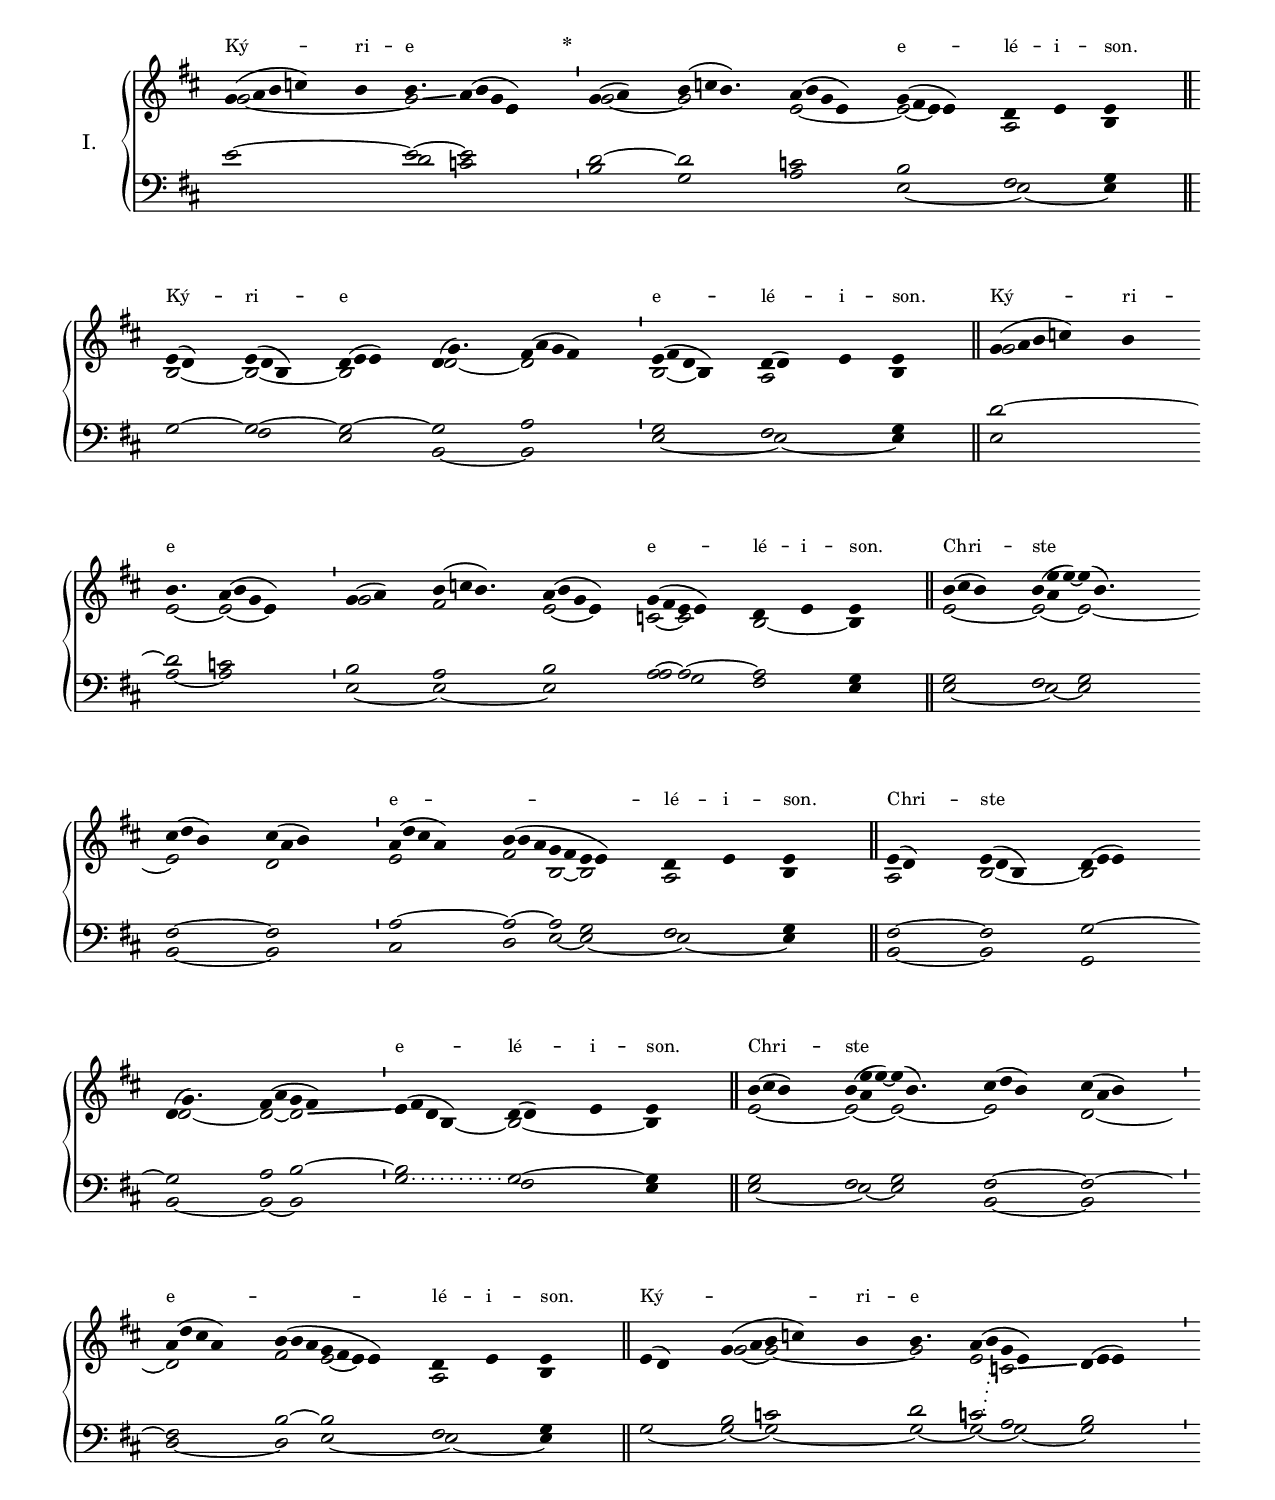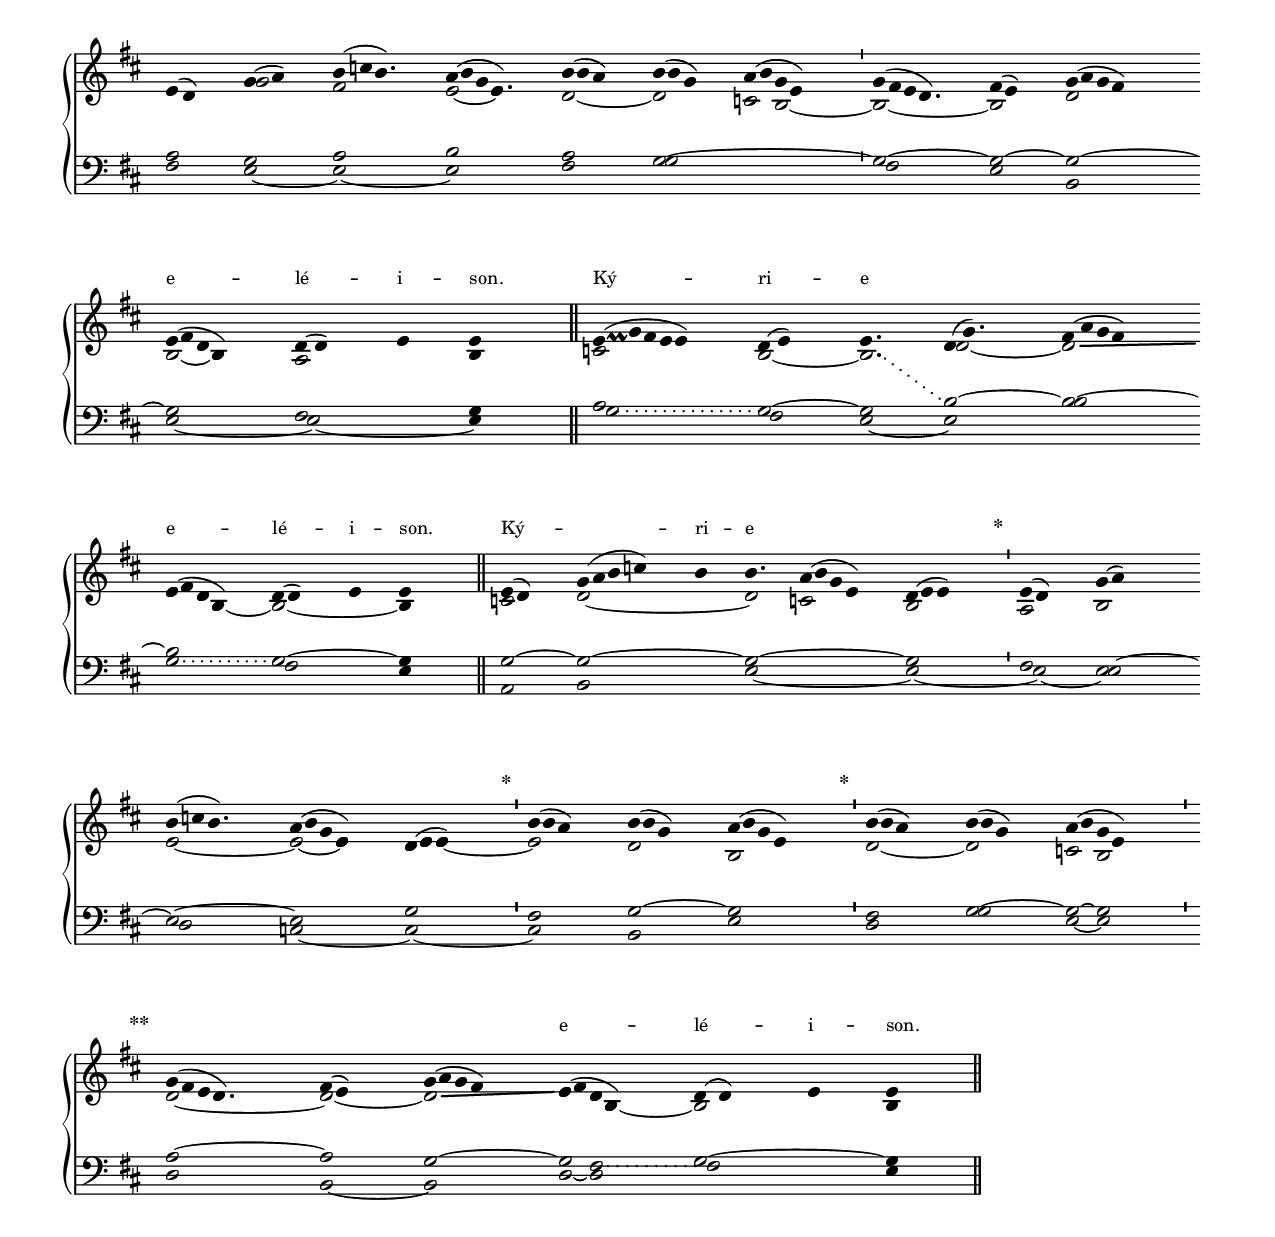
\version "2.18"
\include "gregorian.ly"
\include "noh2.ily"

%Page reference: page v.124
%(volume.page)

%Proofed 3/14

global = {
 \key e \dorian
 \cadenzaOn 
 \override Glissando #'thickness = #2.0
 \override Glissando #'breakable = ##t 
}

chantText = \lyricmode {
Ký -- ri -- e _ 
\set stanza = " * " _ _ _ e -- lé -- i -- son. 
Ký -- ri -- e _ _ e -- lé -- i -- son. 
Ký -- ri -- e _ _ _ _ e -- lé -- i -- son. 
Chri -- ste _ _ e -- _ lé -- i -- son. 
Chri -- ste _ _ _ e -- lé -- i -- son. 
Chri -- ste _ _ e -- _ lé -- i -- son. 
Ký -- _ ri -- e _ _ _ _ _ _ _ _ _ _ _ _ e -- lé -- i -- son. 
Ký -- ri -- e _ _ e -- lé -- i -- son. 
Ký -- _ ri -- e _ _ 
\set stanza = " * " _ _ _ _ _ 
\set stanza = " * " _ _ _ 
\set stanza = " * " _ _ _ 
\set stanza = " ** "  _ _ _ e -- lé -- i -- son. }

chantMusic = {
\tieDown    g'4 ( a'4 b'4 c''4) b'4 b'4. a'4 ( b'4 g'4 e'4) \divisioMinima
  g'4 ( a'4) b'4 ( c''4 b'4.) a'4 ( b'4 g'4 e'4) g'4 ( fis'4 e'4 e'4) d'4 e'4 e'4 \finalis
 \forceBreak
 e'4 ( d'4) e'4 ( d'4 b4) d'4 ( e'4 e'4) d'4 ( g'4.) fis'4 ( a'4 g'4 fis'4) \divisioMinima
 e'4 ( fis'4 d'4 b4) d'4 ( d'4) e'4 e'4 \finalis
  g'4 ( a'4 b'4 c''4) b'4 \forceBreak
 b'4. a'4 ( b'4 g'4 e'4) \divisioMinima
  g'4 ( a'4) b'4 ( c''4 b'4.) a'4 ( b'4 g'4 e'4) g'4 ( fis'4 e'4 e'4) d'4 e'4 e'4 \finalis
 b'4 ( cis''4 b'4) b'4 ( a'4 e''4 e''4) ~ e''4 ( b'4.) \forceBreak
 cis''4 ( d''4 b'4) cis''4 ( a'4 b'4) \divisioMinima
 a'4 ( d''4 cis''4 a'4) b'4 ( b'4 a'4 g'4 fis'4 e'4 e'4) d'4 e'4 e'4 \finalis
 e'4 ( d'4) e'4 ( d'4 b4) d'4 ( e'4 e'4) \forceBreak
 d'4 ( g'4.) fis'4 ( a'4 g'4 fis'4) \divisioMinima
 e'4 ( fis'4 d'4 b4) d'4 ( d'4) e'4 e'4 \finalis
 b'4 ( cis''4 b'4) b'4 ( a'4 e''4 e''4) ~ e''4 ( b'4.) cis''4 ( d''4 b'4) cis''4 ( a'4 b'4) \divisioMinima
 \forceBreak
 a'4 ( d''4 cis''4 a'4) b'4 ( b'4 a'4 g'4 fis'4 e'4 e'4) d'4 e'4 e'4 \finalis
  e'4 ( d'4) g'4 ( a'4 b'4 c''4) b'4 b'4. a'4 ( b'4 g'4 e'4) d'4 ( e'4 e'4) \divisioMinima
 \forceBreak
  e'4 ( d'4) g'4 ( a'4) b'4 ( c''4 b'4.) a'4 ( b'4 g'4 e'4.) b'4 ( b'4 a'4) b'4 ( b'4 g'4) a'4 ( b'4 g'4 e'4) \divisioMinima
 g'4 ( fis'4 e'4 d'4.) fis'4 ( e'4) g'4 ( a'4 g'4 fis'4) \forceBreak
 e'4 ( fis'4 d'4 b4) d'4 ( d'4) e'4 e'4 \finalis
 e'4 ( \quil fis' g'4 fis'4 e'4 e'4) d'4 ( e'4) e'4. d'4 ( g'4.) fis'4 ( a'4 g'4 fis'4) 
 \forceBreak
 e'4 ( fis'4 d'4 b4) d'4 ( d'4) e'4 e'4 \finalis
  e'4 ( d'4) g'4 ( a'4 b'4 c''4) b'4 b'4. a'4 ( b'4 g'4 e'4) d'4 ( e'4 e'4) \divisioMinima
  e'4 ( d'4) g'4 ( a'4) \forceBreak
 b'4 ( c''4 b'4.) a'4 ( b'4 g'4 e'4) d'4 ( e'4 e'4) \divisioMinima
 b'4 ( b'4 a'4) b'4 ( b'4 g'4) a'4 ( b'4 g'4 e'4) \divisioMinima
 b'4 ( b'4 a'4) b'4 ( b'4 g'4) a'4 ( b'4 g'4 e'4) \divisioMinima
 \forceBreak
 g'4 ( fis'4 e'4 d'4.) fis'4 ( e'4) g'4 ( a'4 g'4 fis'4) e'4 ( fis'4 d'4 b4) d'4 ( d'4) e'4 e'4 \finalis

}

altoMusic = {
g'2*5/2 ~ g'2*3/4 -\tweak Glissando.Y-offset #-0.8 \glissando a'4 b'4 g'4 e'4 \divisioMinima g'2 ~ g'2*7/4 e'2*4/2 ~ e'2 ~ e'4 e'4 a2 b4 \finalis
b2 ~ b2*3/2 ~ b2*3/2 d'2*5/4 ~ d'2*4/2 \divisioMinima
b2*3/2 ~ b4 a2*3/2 b4 g'2*5/2 e'2*3/4 ~ e'2*3/2 ~ e'4 g'2 fis'2*7/4 e'2*3/2 ~ e'4 c'2 ~ c'2 b2 ~ b4 \finalis
e'2*3/2 ~ e'2*4/2 ~ e'2*5/4 ~ e'2*3/2 d'2*3/2 \divisioMinima
e'2*4/2 fis'2*3/2 b2 ~ b2 a2 b4 \finalis
a2 b2*3/2 ~ b2*3/2 d'2*5/4 ~ d'2 ~ d'2 -\tweak Glissando.Y-offset #-0.8 \glissando \divisioMinima
e'4 fis'4 d'4 b4 ~ b2*3/2 ~ b4 \finalis
e'2*3/2 ~ e'2*4/2 ~ e'2*5/4 ~ e'2*3/2 d'2*3/2 ~ \divisioMinima
d'2*4/2 fis'2*3/2 e'2 ~ e'4 e'4 a2 b4 r2 g'2 ~ g'2*3/2 ~ g'2*3/4 e'2 c'2 -\tweak Glissando.Y-offset #-0.8 \glissando d'4 e'4 e'4 r2 g'2 fis'2*7/4 e'2*3/2 ~ e'4. d'2*3/2 ~ d'2*3/2 c'2 b2 ~ \divisioMinima
b2*9/4 ~ b2 d'2*4/2 b2*3/2 ~ b4 a2*3/2 b4 \finalis
c'2*6/2 b2 ~ b2*3/4 d'2*5/4 ~ d'2*4/2 -\tweak Glissando.Y-offset #-0.8 \glissando e'4 fis'4 d'4 b4 ~ 
b2*3/2 ~ b4 c'2 d'2*5/2 ~ d'2*3/4 c'2*4/2 b2*3/2 a2 b2 e'2*7/4 ~ e'2*3/2 ~ e'4 d'4 e'4 e'4 ~ \divisioMinima
e'2*3/2 d'2*3/2 b2*4/2 \divisioMinima
d'2*3/2 ~ d'2*3/2 c'2 b2 \divisioMinima
d'2*9/4 ~ d'2 ~ d'2*4/2 -\tweak Glissando.Y-offset #-0.8 \glissando e'4 fis'4 d'4 b4 ~ b2*3/2 b4 \finalis
}

tenorMusic = {
e'2*5/2 ~ e'2*3/4 ~ e'2*4/2 \divisioMinima
d'2 ~ d'2*7/4 c'2*4/2 b2*4/2 fis2 g4 \finalis
g2 ~ g2*3/2 ~ g2*3/2 ~ g2*5/4 a2*4/2 \divisioMinima
g2*4/2 fis2*3/2 g4 \finalis
d'2*5/2 ~ d'2*3/4 c'2*4/2 \divisioMinima
b2 a2*7/4 b2*4/2 a2 ~ a2 ~ a2 g4 \finalis
g2*3/2 fis2*4/2 g2*5/4 fis2*3/2 ~ fis2*3/2 \divisioMinima
a2*4/2 ~ a2*3/2 ~ a2 g2 fis2 g4 \finalis
fis2 ~ fis2*3/2 g2*3/2 ~ g2*5/4 a2 b2 ~ \divisioMinima
b2*4/2 g2*3/2 ~ g4 \finalis
g2*3/2 fis2*4/2 g2*5/4 fis2*3/2 ~ fis2*3/2 ~ \divisioMinima
fis2*4/2 b2*3/2 ~ b2*4/2 fis2 g4 \finalis
r2 b2 c'2*3/2 d'2*3/4 c'2 a2 b2*3/2 \divisioMinima
a2 g2 a2*7/4 b2*9/4 a2*3/2 g2*7/2 ~ \divisioMinima
g2*9/4 ~ g2 ~ g2*4/2 ~ g2*4/2 fis2*3/2 g4 \finalis
a2*6/2 g2 ~ g2*3/4 b2*5/4 ~ b2*4/2 ~ b2*4/2 g2*3/2 ~ g4 \finalis
g2 ~ g2*5/2 ~ g2*11/4 ~ g2*3/2 \divisioMinima fis2 \shiftRight e2 ~ e2*7/4 ~ e2*4/2 g2*3/2 \divisioMinima
fis2*3/2 g2*3/2 ~ g2*4/2 \divisioMinima
fis2*3/2 g2*3/2 ~ g2 ~ g2 \divisioMinima
a2*9/4 ~ a2 g2*4/2 ~ g2 fis2 g2*3/2 ~ g4 \finalis
}

bassMusic = {
r2*5/2 d'2*3/4 c'2*4/2 b2 g2*7/4 a2*4/2 e2*4/2 ~ e2 ~ e4 \finalis
r2 fis2*3/2 e2*3/2 b,2*5/4 ~ b,2*4/2 \divisioMinima
e2*4/2 ~ e2*3/2 ~ e4 e2*5/2 a2*3/4 ~ a2*4/2 e2 ~ e2*7/4 ~ e2*4/2 \shiftRight a2 g2 fis2 e4 \finalis
e2*3/2 ~ e2*4/2 ~ e2*5/4 b,2*3/2 ~ b,2*3/2 \divisioMinima
cis2*4/2 d2*3/2 e2 ~ e2 ~ e2 ~ e4 \finalis
b,2 ~ b,2*3/2 g,2*3/2 b,2*5/4 ~ b,2 ~ b,2 \divisioMinima
g2*4/2 fis2*3/2 e4 \finalis
e2*3/2 ~ e2*4/2 ~ e2*5/4 b,2*3/2 ~ b,2*3/2 \divisioMinima
d2*4/2 ~ d2*3/2 e2*4/2 ~ e2 ~ e4 g2 ~ g2 ~ g2*3/2 ~ g2*3/4 ~ g2 ~ g2 ~ g2*3/2 fis2 e2 ~ e2*7/4 ~ e2*9/4 fis2*3/2 \shiftRight g2*7/2 \divisioMinima
fis2*9/4 e2 b,2*4/2 e2*4/2 ~ e2*3/2 ~ e4 \finalis
g2*6/2 fis2 e2*3/4 ~ e2*5/4 \shiftRight b2*4/2 
g2*4/2 fis2*3/2 e4 a,2 b,2*5/2 e2*11/4 ~ e2*3/2 ~ e2 ~ e2 d2*7/4 c2*4/2 ~ c2*3/2 ~ \divisioMinima
c2*3/2 b,2*3/2 e2*4/2 \divisioMinima
d2*3/2 \shiftRight g2*3/2 e2 ~ e2 \divisioMinima
d2*9/4 b,2 ~ b,2*4/2 d2 ~ d2 fis2*3/2 e4 \finalis
}

voiceLines = {
\voiceLineStyle


s2*241/4
\allowVoiceLineBreak
\voiceLine "down" "down" g2*4/2 g2*1/2


s2*41/2
\allowVoiceLineBreak
\voiceLine "down" "up" c'2*2/2 c'2*1/2


s2*89/4
\allowVoiceLineBreak
\voiceLine "down" "down" g2*6/2 g2*1/2


s2*1/2
\allowVoiceLineBreak
\voiceLine "up" "down" b4. b2*1/2


s2*11/4
\allowVoiceLineBreak
\voiceLine "down" "down" g2*4/2 g2*1/2


s2*131/4
\allowVoiceLineBreak
\offsetVoiceLineY
\voiceLine "down" "down" fis2*2/2 fis2*1/2


}

\score{
  <<
    \new Lyrics
    \new GrandStaff <<
      \set GrandStaff.autoBeaming = ##f
      \set GrandStaff.instrumentName = \markup \center-column {
        "I."
      }
      \new Staff = up <<
        \new Voice = "chant" {
          \voiceOne \global \chantMusic
        }
        \new Voice {
          \voiceTwo \global \altoMusic
        }
      >>

      \new Staff = down <<
        \clef bass
        \new Voice {
          \voiceOne \global \tenorMusic
        }
        \new Voice {
          \voiceTwo \global \bassMusic
        }
	\new Voice {
        \voiceThree \global \voiceLines
        }
      >>
    >>
    \context Lyrics {
      \lyricsto chant {
      \chantText
    }
    }
  >>
  \layout{
  }
  
}
